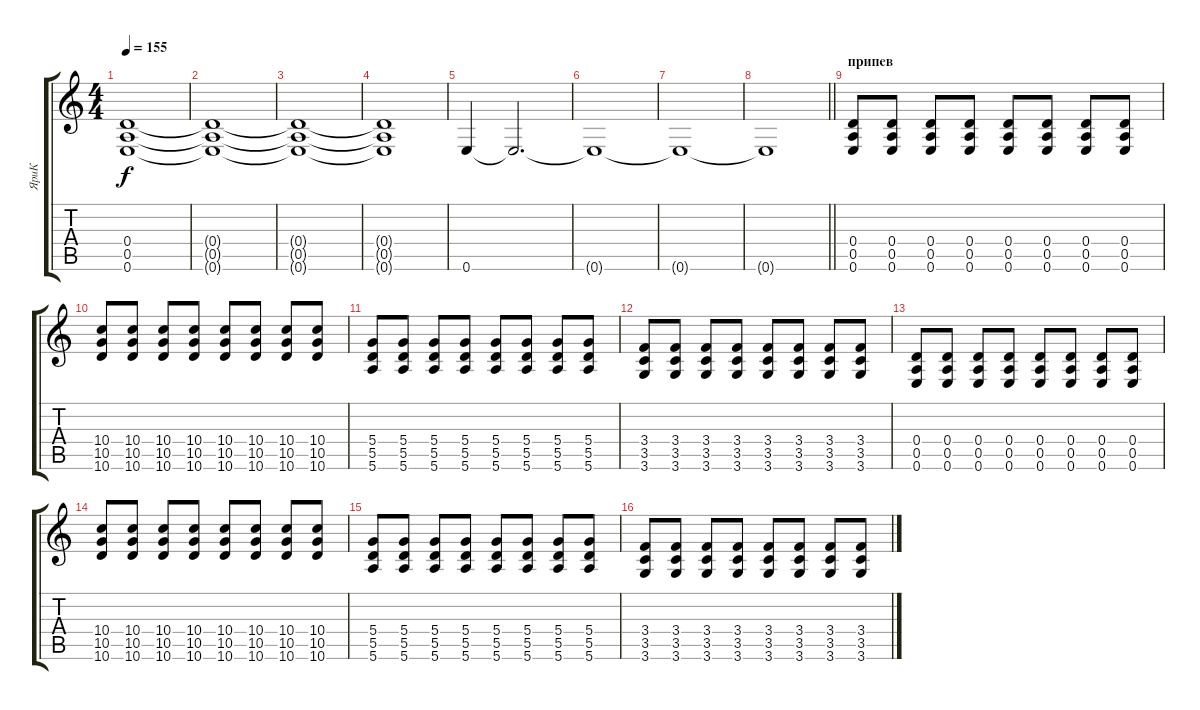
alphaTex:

\track ("ЯриК" "ЯриК") {instrument distortionguitar}
\staff {score tabs}
\tuning (E4 B3 G3 D3 A2 E2) {hide}
\ts (4 4)
\tempo 155
\clef g2
\ks c
(0.4 0.5 0.6).1{dy f volume 0} |
(0.4{t} 0.5{t} 0.6{t}).1 |
(0.4{t} 0.5{t} 0.6{t}).1 |
(0.4{t} 0.5{t} 0.6{t}).1 |
0.6.4{volume 10} 0.6{t}.2{d volume 0} |
0.6{t}.1 |
0.6{t}.1 |
\barLineRight lightlight
0.6{t}.1 |
\section ("" "припев")
(0.4 0.5 0.6).8{volume 10} (0.4 0.5 0.6).8 (0.4 0.5 0.6).8 (0.4 0.5 0.6).8 (0.4 0.5 0.6).8 (0.4 0.5 0.6).8 (0.4 0.5 0.6).8 (0.4 0.5 0.6).8 |
(10.4 10.5 10.6).8 (10.4 10.5 10.6).8 (10.4 10.5 10.6).8 (10.4 10.5 10.6).8 (10.4 10.5 10.6).8 (10.4 10.5 10.6).8 (10.4 10.5 10.6).8 (10.4 10.5 10.6).8 |
(5.4 5.5 5.6).8 (5.4 5.5 5.6).8 (5.4 5.5 5.6).8 (5.4 5.5 5.6).8 (5.4 5.5 5.6).8 (5.4 5.5 5.6).8 (5.4 5.5 5.6).8 (5.4 5.5 5.6).8 |
(3.4 3.5 3.6).8 (3.4 3.5 3.6).8 (3.4 3.5 3.6).8 (3.4 3.5 3.6).8 (3.4 3.5 3.6).8 (3.4 3.5 3.6).8 (3.4 3.5 3.6).8 (3.4 3.5 3.6).8 |
(0.4 0.5 0.6).8 (0.4 0.5 0.6).8 (0.4 0.5 0.6).8 (0.4 0.5 0.6).8 (0.4 0.5 0.6).8 (0.4 0.5 0.6).8 (0.4 0.5 0.6).8 (0.4 0.5 0.6).8 |
(10.4 10.5 10.6).8 (10.4 10.5 10.6).8 (10.4 10.5 10.6).8 (10.4 10.5 10.6).8 (10.4 10.5 10.6).8 (10.4 10.5 10.6).8 (10.4 10.5 10.6).8 (10.4 10.5 10.6).8 |
(5.4 5.5 5.6).8 (5.4 5.5 5.6).8 (5.4 5.5 5.6).8 (5.4 5.5 5.6).8 (5.4 5.5 5.6).8 (5.4 5.5 5.6).8 (5.4 5.5 5.6).8 (5.4 5.5 5.6).8 |
(3.4 3.5 3.6).8 (3.4 3.5 3.6).8 (3.4 3.5 3.6).8 (3.4 3.5 3.6).8 (3.4 3.5 3.6).8 (3.4 3.5 3.6).8 (3.4 3.5 3.6).8 (3.4 3.5 3.6).8
